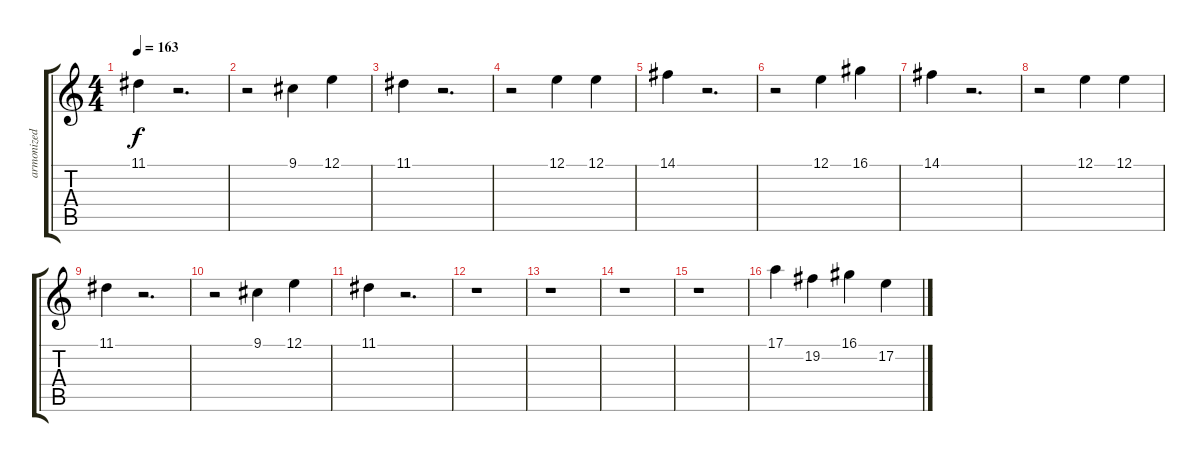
\track ("armonized vocals" "armonized ") {instrument oboe}
\staff {score tabs}
\tuning (E4 B3 G3 D3 A2 E2) {hide}
\ts (4 4)
\tempo 163
\clef g2
\ks c
11.1.4{dy f} r.2{d} |
r.2 9.1.4 12.1.4 |
11.1.4 r.2{d} |
r.2 12.1.4 12.1.4 |
14.1.4 r.2{d} |
r.2 12.1.4 16.1.4 |
14.1.4 r.2{d} |
r.2 12.1.4 12.1.4 |
11.1.4 r.2{d} |
r.2 9.1.4 12.1.4 |
11.1.4 r.2{d} |
r.1 |
r.1 |
r.1 |
r.1 |
17.1.4 19.2.4 16.1.4 17.2.4
